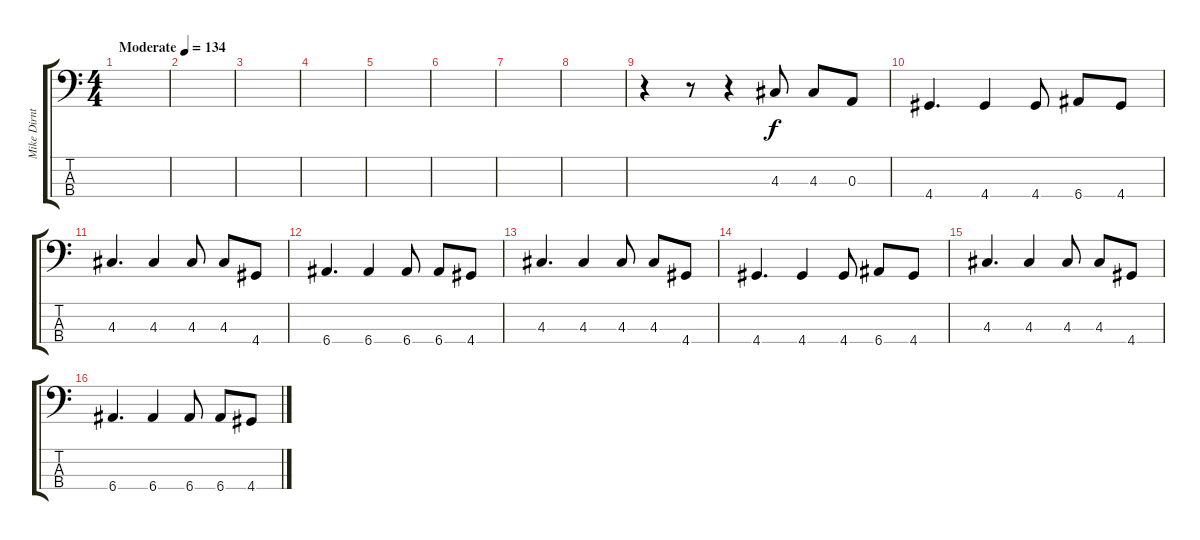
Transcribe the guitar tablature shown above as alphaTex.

\track ("Mike Dirnt(Bass)" "Mike Dirnt") {instrument electricbassfinger}
\staff {score tabs}
\tuning (G2 D2 A1 E1) {hide}
\ts (4 4)
\tempo (134 "Moderate")
\clef f4
\ks c
|
|
|
|
|
|
|
|
r.4 r.8 r.4 4.3.8 4.3.8 0.3.8 |
4.4.4{d} 4.4.4 4.4.8 6.4.8 4.4.8 |
4.3.4{d} 4.3.4 4.3.8 4.3.8 4.4.8 |
6.4.4{d} 6.4.4 6.4.8 6.4.8 4.4.8 |
4.3.4{d} 4.3.4 4.3.8 4.3.8 4.4.8 |
4.4.4{d} 4.4.4 4.4.8 6.4.8 4.4.8 |
4.3.4{d} 4.3.4 4.3.8 4.3.8 4.4.8 |
6.4.4{d} 6.4.4 6.4.8 6.4.8 4.4.8
